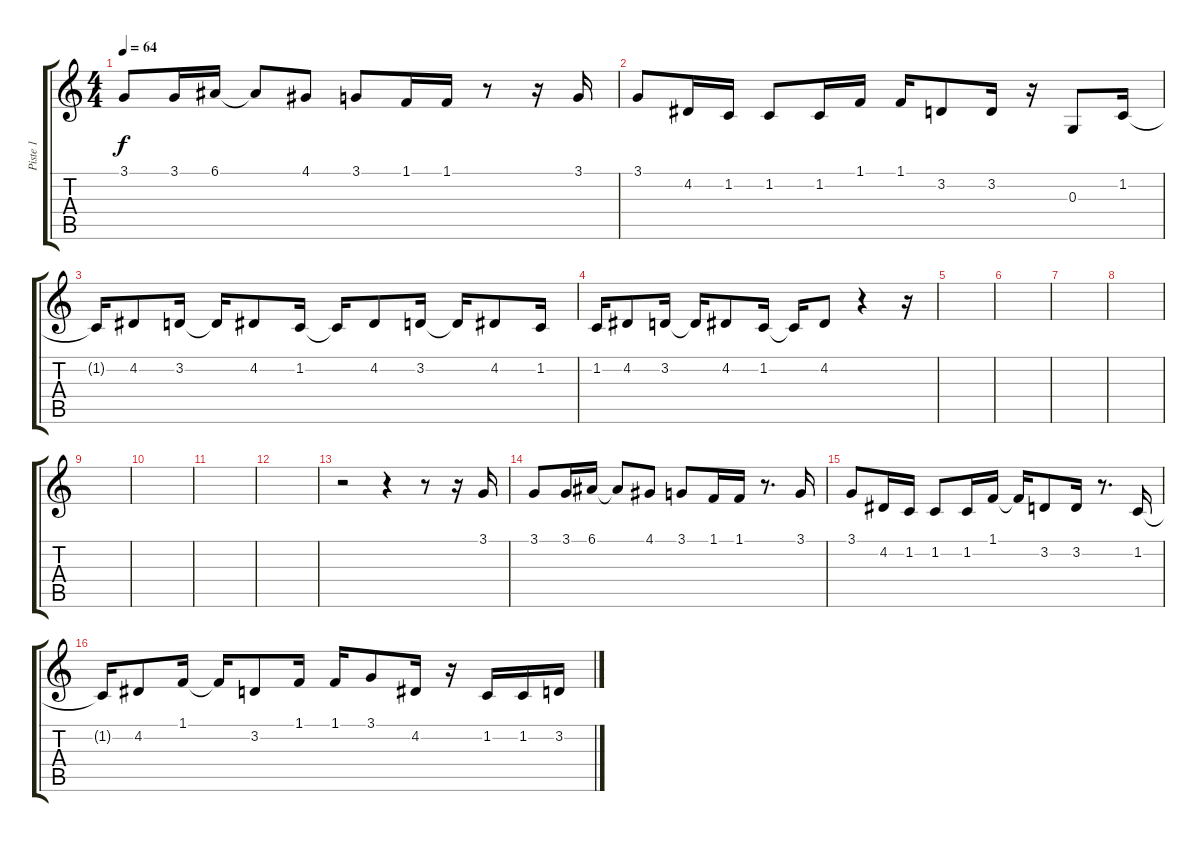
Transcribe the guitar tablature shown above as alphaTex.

\track ("Piste 1" "Piste 1") {instrument synthvoice}
\staff {score tabs}
\tuning (E4 B3 G3 D3 A2 E2) {hide}
\ts (4 4)
\tempo 64
\clef g2
\ks c
3.1.8{dy f} 3.1.16 6.1.16 6.1{t}.8 4.1.8 3.1.8 1.1.16 1.1.16 r.8 r.16 3.1.16 |
3.1.8 4.2.16 1.2.16 1.2.8 1.2.16 1.1.16 1.1.16 3.2.8 3.2.16 r.16 0.3.8 1.2.16 |
1.2{t}.16 4.2.8 3.2.16 3.2{t}.16 4.2.8 1.2.16 1.2{t}.16 4.2.8 3.2.16 3.2{t}.16 4.2.8 1.2.16 |
1.2.16 4.2.8 3.2.16 3.2{t}.16 4.2.8 1.2.16 1.2{t}.16 4.2.8 r.4 r.16 |
|
|
|
|
|
|
|
|
r.2 r.4 r.8 r.16 3.1.16 |
3.1.8 3.1.16 6.1.16 6.1{t}.8 4.1.8 3.1.8 1.1.16 1.1.16 r.8{d} 3.1.16 |
3.1.8 4.2.16 1.2.16 1.2.8 1.2.16 1.1.16 1.1{t}.16 3.2.8 3.2.16 r.8{d} 1.2.16 |
1.2{t}.16 4.2.8 1.1.16 1.1{t}.16 3.2.8 1.1.16 1.1.16 3.1.8 4.2.16 r.16 1.2.16 1.2.16 3.2.16
